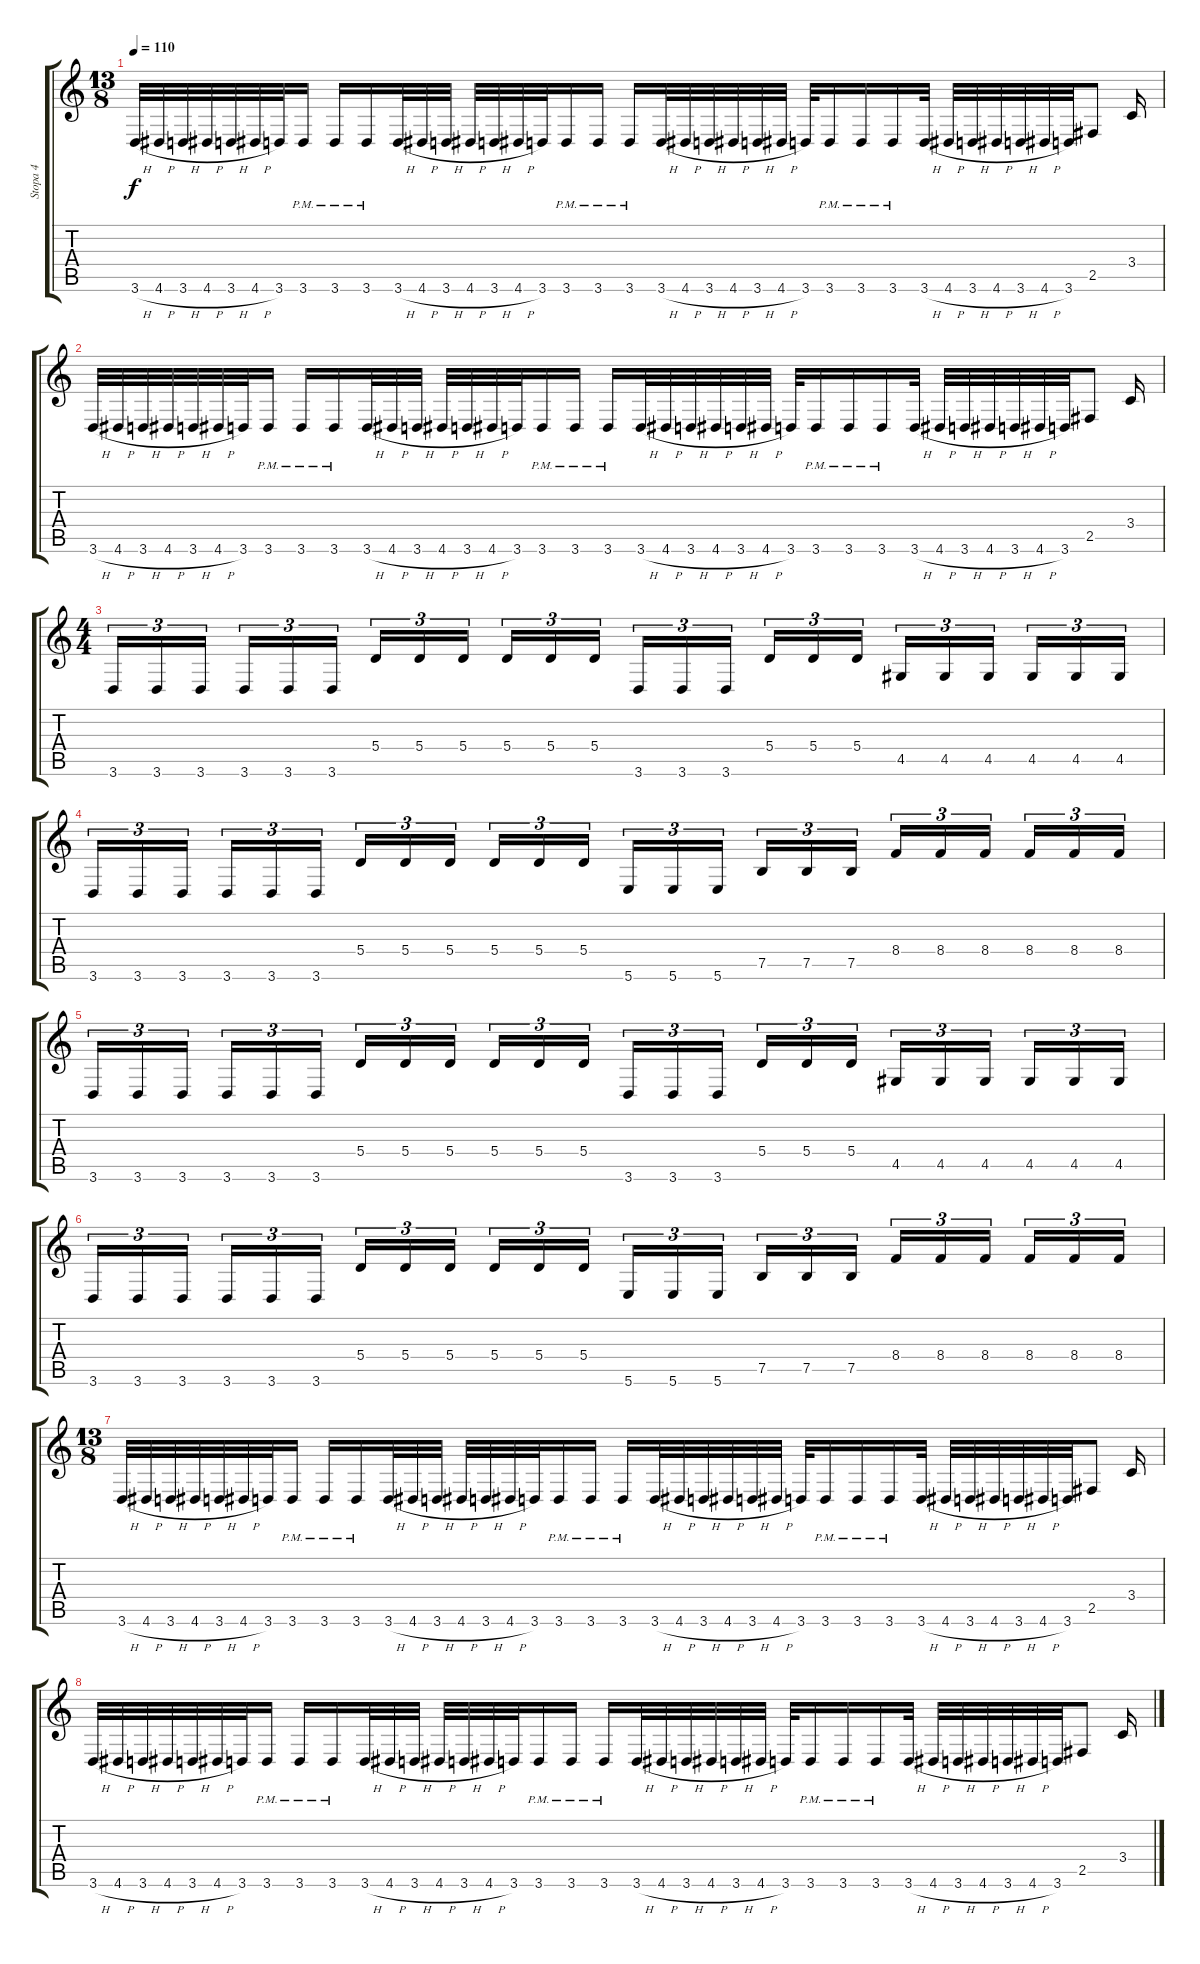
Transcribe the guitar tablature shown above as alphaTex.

\track ("Stopa 4" "Stopa 4") {instrument distortionguitar}
\staff {score tabs}
\tuning (B3 Gb3 D3 A2 E2 B1) {hide}
\ts (13 8)
\tempo 110
\clef g2
\ks c
3.6{h}.32{dy f} 4.6{h}.32 3.6{h}.32 4.6{h}.32 3.6{h}.32 4.6{h}.32 3.6.32 3.6{pm}.16 3.6{pm}.16 3.6{pm}.16 3.6{h}.32 4.6{h}.32 3.6{h}.32 4.6{h}.32 3.6{h}.32 4.6{h}.32 3.6.32 3.6{pm}.16 3.6{pm}.16 3.6{pm}.16 3.6{h}.32 4.6{h}.32 3.6{h}.32 4.6{h}.32 3.6{h}.32 4.6{h}.32 3.6.32 3.6{pm}.16 3.6{pm}.16 3.6{pm}.16 3.6{h}.32 4.6{h}.32 3.6{h}.32 4.6{h}.32 3.6{h}.32 4.6{h}.32 3.6.32 2.5.8 3.4.16 |
3.6{h}.32 4.6{h}.32 3.6{h}.32 4.6{h}.32 3.6{h}.32 4.6{h}.32 3.6.32 3.6{pm}.16 3.6{pm}.16 3.6{pm}.16 3.6{h}.32 4.6{h}.32 3.6{h}.32 4.6{h}.32 3.6{h}.32 4.6{h}.32 3.6.32 3.6{pm}.16 3.6{pm}.16 3.6{pm}.16 3.6{h}.32 4.6{h}.32 3.6{h}.32 4.6{h}.32 3.6{h}.32 4.6{h}.32 3.6.32 3.6{pm}.16 3.6{pm}.16 3.6{pm}.16 3.6{h}.32 4.6{h}.32 3.6{h}.32 4.6{h}.32 3.6{h}.32 4.6{h}.32 3.6.32 2.5.8 3.4.16 |
\ts (4 4)
3.6.16{tu (3 2)} 3.6.16{tu (3 2)} 3.6.16{tu (3 2) beam splitsecondary} 3.6.16{tu (3 2)} 3.6.16{tu (3 2)} 3.6.16{tu (3 2)} 5.4.16{tu (3 2)} 5.4.16{tu (3 2)} 5.4.16{tu (3 2) beam splitsecondary} 5.4.16{tu (3 2)} 5.4.16{tu (3 2)} 5.4.16{tu (3 2)} 3.6.16{tu (3 2)} 3.6.16{tu (3 2)} 3.6.16{tu (3 2) beam splitsecondary} 5.4.16{tu (3 2)} 5.4.16{tu (3 2)} 5.4.16{tu (3 2)} 4.5.16{tu (3 2)} 4.5.16{tu (3 2)} 4.5.16{tu (3 2) beam splitsecondary} 4.5.16{tu (3 2)} 4.5.16{tu (3 2)} 4.5.16{tu (3 2)} |
3.6.16{tu (3 2)} 3.6.16{tu (3 2)} 3.6.16{tu (3 2) beam splitsecondary} 3.6.16{tu (3 2)} 3.6.16{tu (3 2)} 3.6.16{tu (3 2)} 5.4.16{tu (3 2)} 5.4.16{tu (3 2)} 5.4.16{tu (3 2) beam splitsecondary} 5.4.16{tu (3 2)} 5.4.16{tu (3 2)} 5.4.16{tu (3 2)} 5.6.16{tu (3 2)} 5.6.16{tu (3 2)} 5.6.16{tu (3 2) beam splitsecondary} 7.5.16{tu (3 2)} 7.5.16{tu (3 2)} 7.5.16{tu (3 2)} 8.4.16{tu (3 2)} 8.4.16{tu (3 2)} 8.4.16{tu (3 2) beam splitsecondary} 8.4.16{tu (3 2)} 8.4.16{tu (3 2)} 8.4.16{tu (3 2)} |
3.6.16{tu (3 2)} 3.6.16{tu (3 2)} 3.6.16{tu (3 2) beam splitsecondary} 3.6.16{tu (3 2)} 3.6.16{tu (3 2)} 3.6.16{tu (3 2)} 5.4.16{tu (3 2)} 5.4.16{tu (3 2)} 5.4.16{tu (3 2) beam splitsecondary} 5.4.16{tu (3 2)} 5.4.16{tu (3 2)} 5.4.16{tu (3 2)} 3.6.16{tu (3 2)} 3.6.16{tu (3 2)} 3.6.16{tu (3 2) beam splitsecondary} 5.4.16{tu (3 2)} 5.4.16{tu (3 2)} 5.4.16{tu (3 2)} 4.5.16{tu (3 2)} 4.5.16{tu (3 2)} 4.5.16{tu (3 2) beam splitsecondary} 4.5.16{tu (3 2)} 4.5.16{tu (3 2)} 4.5.16{tu (3 2)} |
3.6.16{tu (3 2)} 3.6.16{tu (3 2)} 3.6.16{tu (3 2) beam splitsecondary} 3.6.16{tu (3 2)} 3.6.16{tu (3 2)} 3.6.16{tu (3 2)} 5.4.16{tu (3 2)} 5.4.16{tu (3 2)} 5.4.16{tu (3 2) beam splitsecondary} 5.4.16{tu (3 2)} 5.4.16{tu (3 2)} 5.4.16{tu (3 2)} 5.6.16{tu (3 2)} 5.6.16{tu (3 2)} 5.6.16{tu (3 2) beam splitsecondary} 7.5.16{tu (3 2)} 7.5.16{tu (3 2)} 7.5.16{tu (3 2)} 8.4.16{tu (3 2)} 8.4.16{tu (3 2)} 8.4.16{tu (3 2) beam splitsecondary} 8.4.16{tu (3 2)} 8.4.16{tu (3 2)} 8.4.16{tu (3 2)} |
\ts (13 8)
3.6{h}.32 4.6{h}.32 3.6{h}.32 4.6{h}.32 3.6{h}.32 4.6{h}.32 3.6.32 3.6{pm}.16 3.6{pm}.16 3.6{pm}.16 3.6{h}.32 4.6{h}.32 3.6{h}.32 4.6{h}.32 3.6{h}.32 4.6{h}.32 3.6.32 3.6{pm}.16 3.6{pm}.16 3.6{pm}.16 3.6{h}.32 4.6{h}.32 3.6{h}.32 4.6{h}.32 3.6{h}.32 4.6{h}.32 3.6.32 3.6{pm}.16 3.6{pm}.16 3.6{pm}.16 3.6{h}.32 4.6{h}.32 3.6{h}.32 4.6{h}.32 3.6{h}.32 4.6{h}.32 3.6.32 2.5.8 3.4.16 |
3.6{h}.32 4.6{h}.32 3.6{h}.32 4.6{h}.32 3.6{h}.32 4.6{h}.32 3.6.32 3.6{pm}.16 3.6{pm}.16 3.6{pm}.16 3.6{h}.32 4.6{h}.32 3.6{h}.32 4.6{h}.32 3.6{h}.32 4.6{h}.32 3.6.32 3.6{pm}.16 3.6{pm}.16 3.6{pm}.16 3.6{h}.32 4.6{h}.32 3.6{h}.32 4.6{h}.32 3.6{h}.32 4.6{h}.32 3.6.32 3.6{pm}.16 3.6{pm}.16 3.6{pm}.16 3.6{h}.32 4.6{h}.32 3.6{h}.32 4.6{h}.32 3.6{h}.32 4.6{h}.32 3.6.32 2.5.8 3.4.16
